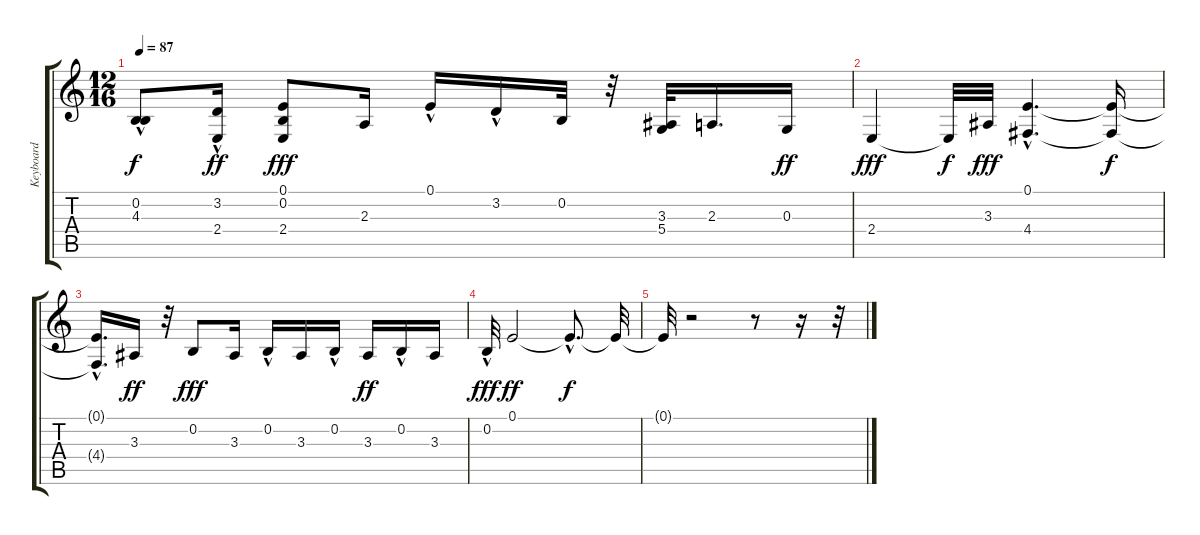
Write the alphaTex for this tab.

\track ("Keyboard" "Keyboard") {instrument fx5brightness}
\staff {score tabs}
\tuning (E4 B3 G3 D3 A2 E2) {hide}
\ts (12 16)
\tempo 87
\clef g2
\ks c
(0.2{t} 4.3{hac t}).8{dy f} (3.2 2.4{hac}).16{dy ff} (0.1 0.2 2.4).8{dy fff} 2.3.16 0.1{hac}.16 3.2{hac}.16 0.2.32 r.32 (3.3 5.4).32 2.3.16{d} 0.3.16{dy ff} |
2.4.4{dy fff} 2.4{t}.32{dy f} 3.3.32{dy fff} (0.1{hac} 4.4{hac}).4{d} (0.1{t} 4.4{t}).16{dy f} |
(0.1{t} 4.4{hac t}).16{d} 3.3.16{dy ff} r.32 0.2.8{dy fff} 3.3.16 0.2{hac}.16 3.3.16 0.2{hac}.16 3.3.16{dy ff} 0.2{hac}.16 3.3.16 |
0.2{hac}.32{dy fff} 0.1.2{dy ff} 0.1{hac t}.8{d dy f} 0.1{t}.32 |
0.1{t}.32 r.2 r.8 r.16 r.32
